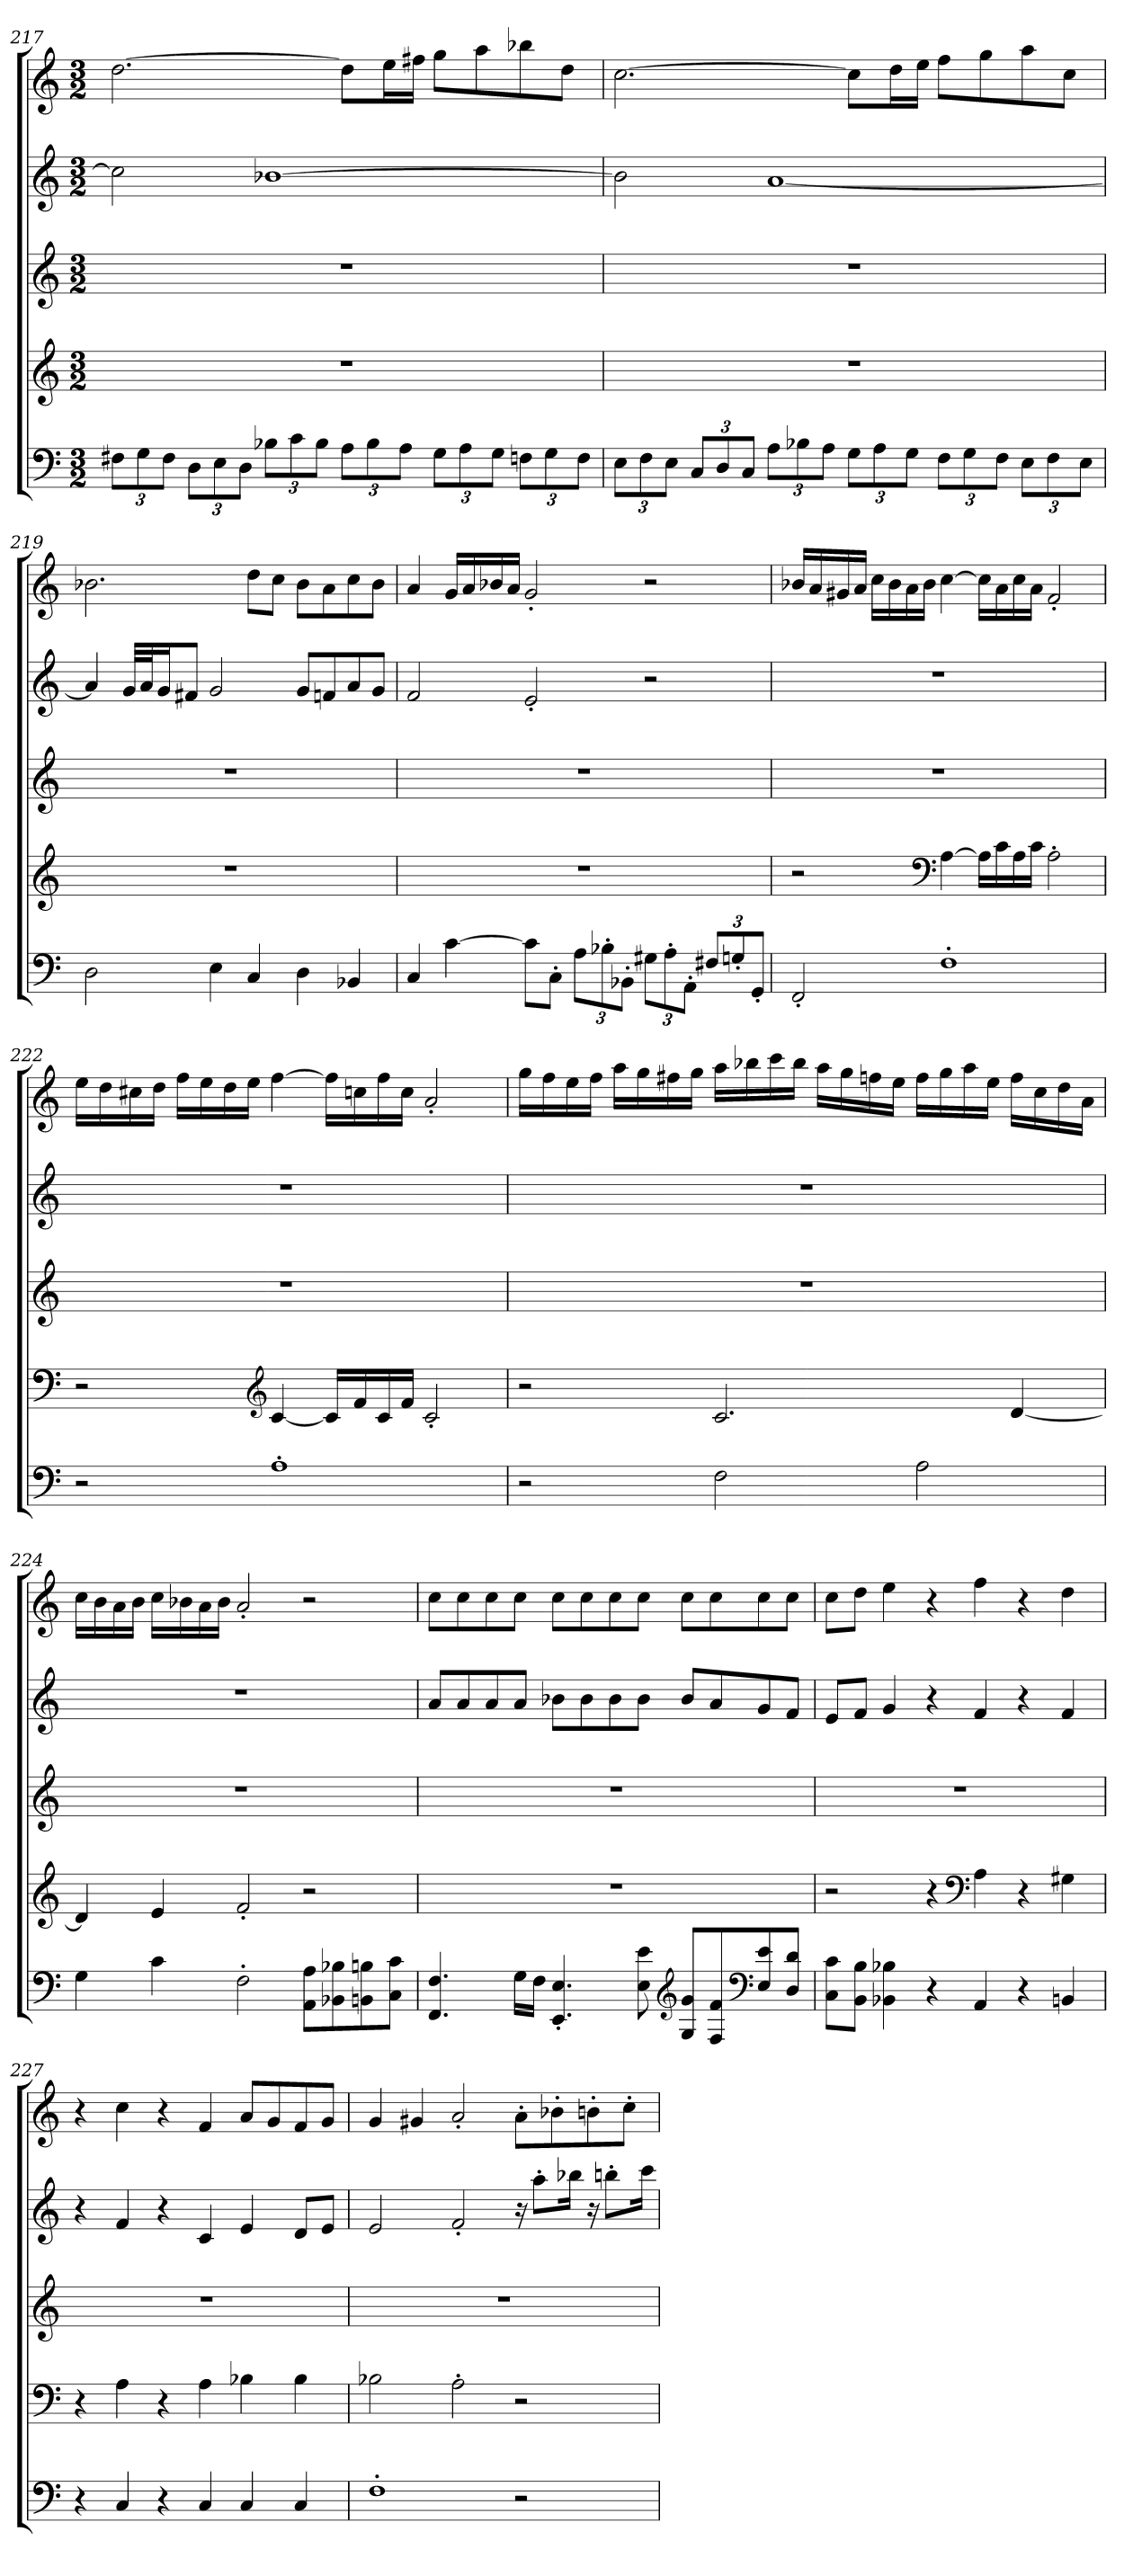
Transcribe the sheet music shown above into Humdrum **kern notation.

**kern	**kern	**kern	**kern	**kern
*part5	*part4	*part3	*part2	*part1
*staff5	*staff4	*staff3	*staff2	*staff1
*clefF4	*clefG2	*clefG2	*clefG2	*clefG2
*k[]	*k[]	*k[]	*k[]	*k[]
*M3/2	*M3/2	*M3/2	*M3/2	*M3/2
*MM77	*MM77	*MM77	*MM77	*MM77
*Xbrackettup	*	*	*	*
=217	=217	=217	=217	=217
12F#X\L	1.r	1.r	2cc\]	[2.dd\
12G\	.	.	.	.
12F#\J	.	.	.	.
12D\L	.	.	.	.
12E\	.	.	.	.
12D\J	.	.	.	.
12B-X\L	.	.	[1b-X	.
12c\	.	.	.	.
12B-\J	.	.	.	.
12A\L	.	.	.	8dd\L]
12B-\	.	.	.	.
.	.	.	.	16ee\L
12A\J	.	.	.	.
.	.	.	.	16ff#X\JJ
12G\L	.	.	.	8gg\L
12A\	.	.	.	.
.	.	.	.	8aa\
12G\J	.	.	.	.
12Fn\L	.	.	.	8bb-X\
12G\	.	.	.	.
.	.	.	.	8dd\J
12F\J	.	.	.	.
!!LO:LB:g=z
=218	=218	=218	=218	=218
*	*	*	*	*MM77
12E\L	1.r	1.r	2b-\]	[2.cc\
12F\	.	.	.	.
12E\J	.	.	.	.
12C/L	.	.	.	.
12D/	.	.	.	.
12C/J	.	.	.	.
12A\L	.	.	[1a	.
12B-X\	.	.	.	.
12A\J	.	.	.	.
12G\L	.	.	.	8cc\L]
12A\	.	.	.	.
.	.	.	.	16dd\L
12G\J	.	.	.	.
.	.	.	.	16ee\JJ
12F\L	.	.	.	8ff\L
12G\	.	.	.	.
.	.	.	.	8gg\
12F\J	.	.	.	.
12E\L	.	.	.	8aa\
12F\	.	.	.	.
.	.	.	.	8cc\J
12E\J	.	.	.	.
=219	=219	=219	=219	=219
*	*	*	*	*MM77
2D\	1.r	1.r	4a/]	2.b-X\
.	.	.	32g/LLL	.
.	.	.	32a/J	.
.	.	.	16g/J	.
.	.	.	8f#X/J	.
4E\	.	.	2g/	.
4C/	.	.	.	8dd\L
.	.	.	.	8cc\J
4D\	.	.	8g/L	8b-\L
.	.	.	8fn/	8a\
4BB-X/	.	.	8a/	8cc\
.	.	.	8g/J	8b-\J
!!LO:PB:g=z
=220	=220	=220	=220	=220
4C/	1.r	1.r	2f/	4a/
[4c\	.	.	.	16g/LL
.	.	.	.	16a/
.	.	.	.	16b-X/
.	.	.	.	16a/JJ
8c\L]	.	.	2e'/	2g'/
8C'\J	.	.	.	.
12A\L	.	.	.	.
12B-X'\	.	.	.	.
12BB-X'\J	.	.	.	.
12G#X\L	.	.	2r	2r
12A'\	.	.	.	.
12AA'\J	.	.	.	.
12F#X/L	.	.	.	.
12Gn'/	.	.	.	.
12GG'/J	.	.	.	.
=221	=221	=221	=221	=221
*	*	*	*	*MM77
2FF'/	2r	1.r	1.r	16b-X/LL
.	.	.	.	16a/
.	.	.	.	16g#X/
.	.	.	.	16a/JJ
.	.	.	.	16cc\LL
.	.	.	.	16b-\
.	.	.	.	16a\
.	.	.	.	16b-\JJ
*	*clefF4	*	*	*
1F'	[4A\	.	.	[4cc\
.	16A\LL]	.	.	16cc\LL]
.	16c\	.	.	16a\
.	16A\	.	.	16cc\
.	16c\JJ	.	.	16a\JJ
.	2A'\	.	.	2f'/
!!LO:LB:g=z
=222	=222	=222	=222	=222
*	*	*	*	*MM77
2r	2r	1.r	1.r	16ee\LL
.	.	.	.	16dd\
.	.	.	.	16cc#X\
.	.	.	.	16dd\JJ
.	.	.	.	16ff\LL
.	.	.	.	16ee\
.	.	.	.	16dd\
.	.	.	.	16ee\JJ
*	*clefG2	*	*	*
1A'	[4c/	.	.	[4ff\
.	16c/LL]	.	.	16ff\LL]
.	16f/	.	.	16ccn\
.	16c/	.	.	16ff\
.	16f/JJ	.	.	16cc\JJ
.	2c'/	.	.	2a'/
=223	=223	=223	=223	=223
*	*	*	*	*MM77
2r	2r	1.r	1.r	16gg\LL
.	.	.	.	16ff\
.	.	.	.	16ee\
.	.	.	.	16ff\JJ
.	.	.	.	16aa\LL
.	.	.	.	16gg\
.	.	.	.	16ff#X\
.	.	.	.	16gg\JJ
2F\	2.c/	.	.	16aa\LL
.	.	.	.	16bb-X\
.	.	.	.	16ccc\
.	.	.	.	16bb-\JJ
.	.	.	.	16aa\LL
.	.	.	.	16gg\
.	.	.	.	16ffn\
.	.	.	.	16ee\JJ
2A\	.	.	.	16ff\LL
.	.	.	.	16gg\
.	.	.	.	16aa\
.	.	.	.	16ee\JJ
.	[4d/	.	.	16ff\LL
.	.	.	.	16cc\
.	.	.	.	16dd\
.	.	.	.	16a\JJ
!!LO:PB:g=z
=224	=224	=224	=224	=224
4G\	4d/]	1.r	1.r	16cc\LL
.	.	.	.	16b\
.	.	.	.	16a\
.	.	.	.	16b\JJ
4c\	4e/	.	.	16cc\LL
.	.	.	.	16b-X\
.	.	.	.	16a\
.	.	.	.	16b-\JJ
2F'\	2f'/	.	.	2a'/
8AA\ 8A\L	2r	.	.	2r
8BB-X\ 8B-X\	.	.	.	.
8BBn\ 8Bn\	.	.	.	.
8C\ 8c\J	.	.	.	.
=225	=225	=225	=225	=225
*	*	*	*	*MM77
4.FF/ 4.F/	1.r	1.r	8a/L	8cc\L
.	.	.	8a/	8cc\
.	.	.	8a/	8cc\
16G\LL	.	.	8a/J	8cc\J
16F\JJ	.	.	.	.
4.EE/' 4.E/'	.	.	8b-X\L	8cc\L
.	.	.	8b-\	8cc\
.	.	.	8b-\	8cc\
8E\ 8e\	.	.	8b-\J	8cc\J
*clefG2	*	*	*	*
8G/ 8g/L	.	.	8b-/L	8cc\L
8F/ 8f/	.	.	8a/	8cc\
*clefF4	*	*	*	*
8E/ 8e/	.	.	8g/	8cc\
8D/ 8d/J	.	.	8f/J	8cc\J
=226	=226	=226	=226	=226
*	*	*	*	*MM77
8C\ 8c\L	2r	1.r	8e/L	8cc\L
8BB\ 8B\J	.	.	8f/J	8dd\J
4BB-X\ 4B-X\	.	.	4g/	4ee\
4r	4r	.	4r	4r
*	*clefF4	*	*	*
4AA/	4A\	.	4f/	4ff\
4r	4r	.	4r	4r
4BBn/	4G#X\	.	4f/	4dd\
!!LO:LB:g=z
=227	=227	=227	=227	=227
*	*	*	*	*MM77
4r	4r	1.r	4r	4r
4C/	4A\	.	4f/	4cc\
4r	4r	.	4r	4r
4C/	4A\	.	4c/	4f/
4C/	4B-X\	.	4e/	8a/L
.	.	.	.	8g/
4C/	4B-\	.	8d/L	8f/
.	.	.	8e/J	8g/J
=228	=228	=228	=228	=228
1F'	2B-X\	1.r	2e/	4g/
.	.	.	.	4g#X/
.	2A'\	.	2f'/	2a'/
2r	2r	.	16r	8a'\L
.	.	.	8aa'\L	.
.	.	.	.	8b-X'\
.	.	.	16bb-X\Jk	.
.	.	.	16r	8bn'\
.	.	.	8bbn'\L	.
.	.	.	.	8cc'\J
.	.	.	16ccc\Jk	.
=	=	=	=	=
*-	*-	*-	*-	*-
